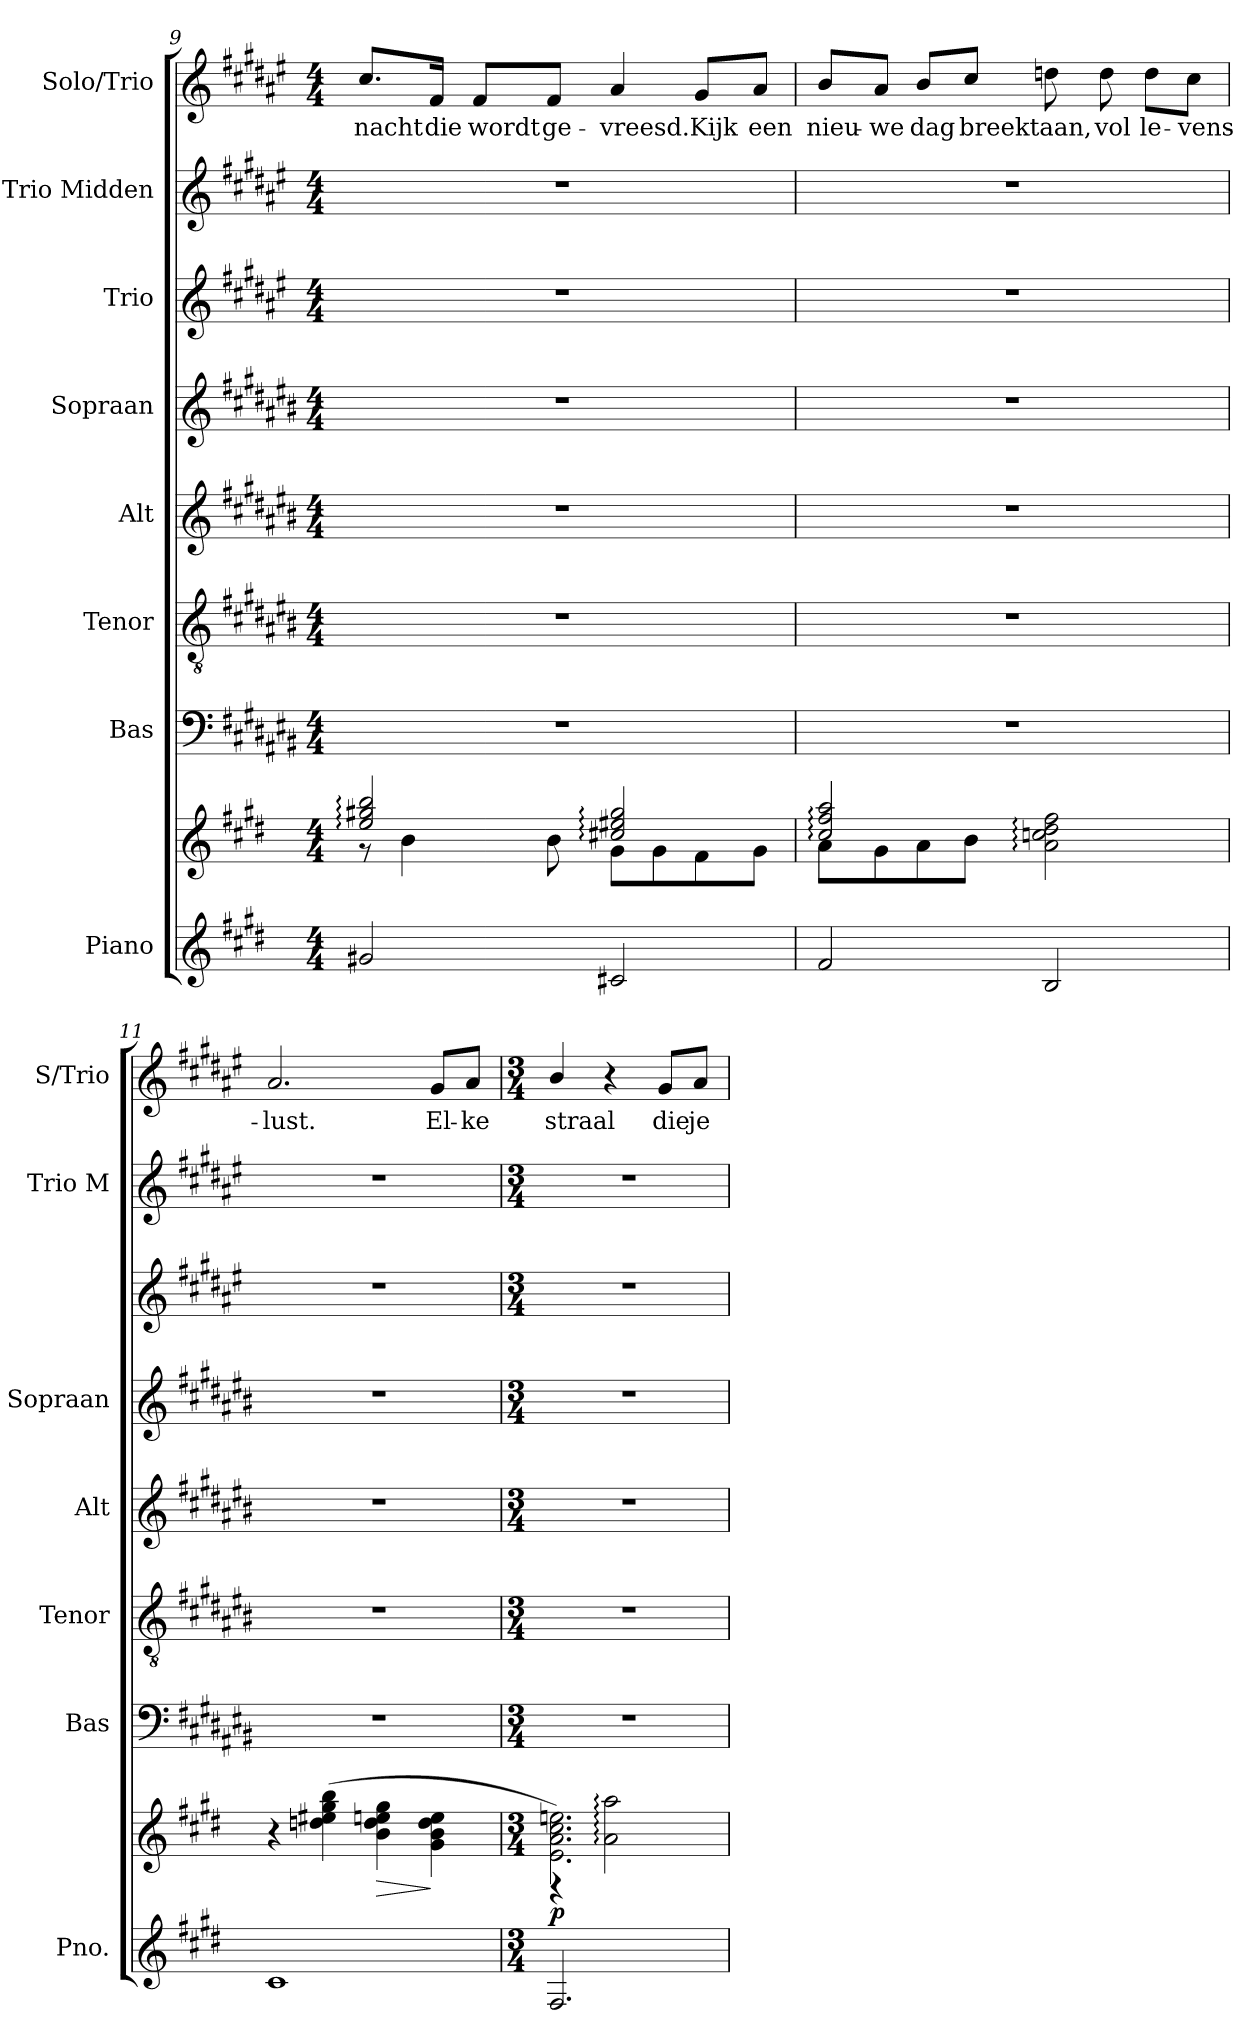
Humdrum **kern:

**kern	**kern	**dynam	**kern	**kern	**kern	**kern	**kern	**kern	**kern	**text
*part8	*part8	*part8	*part7	*part6	*part5	*part4	*part3	*part2	*part1	*part1
*staff9	*staff8	*staff8/9	*staff7	*staff6	*staff5	*staff4	*staff3	*staff2	*staff1	*staff1
*I"Piano	*	*	*I"Bas	*I"Tenor	*I"Alt	*I"Sopraan	*I"Trio	*I"Trio Midden	*I"Solo/Trio	*
*I'Pno.	*	*	*I'Bas	*I'Tenor	*I'Alt	*I'Sopraan	*	*I'Trio M	*I'S/Trio	*
!!LO:LB:g=z
*clefG2	*clefG2	*	*clefF4	*clefGv2	*clefG2	*clefG2	*clefG2	*clefG2	*clefG2	*
*	*	*	*ITrd5c9	*ITrd5c9	*ITrd5c9	*ITrd5c9	*ITrd1c2	*ITrd1c2	*ITrd1c2	*
*k[f#c#g#d#]	*k[f#c#g#d#]	*	*k[f#c#g#d#]	*k[f#c#g#d#]	*k[f#c#g#d#]	*k[f#c#g#d#]	*k[f#c#g#d#]	*k[f#c#g#d#]	*k[f#c#g#d#]	*
*M4/4	*M4/4	*	*M4/4	*M4/4	*M4/4	*M4/4	*M4/4	*M4/4	*M4/4	*
=9	=9	=9	=9	=9	=9	=9	=9	=9	=9	=9
*	*^	*	*	*	*	*	*	*	*	*
!	!	!	!	!	!	!	!	!	!	!	!LO:LY:b
2g#X/	2ee/: 2gg#X/: 2bb/:	8r	.	1r	1r	1r	1r	1r	1r	8.b/L	nacht
.	.	4b\	.	.	.	.	.	.	.	.	.
!	!	!	!	!	!	!	!	!	!	!	!LO:LY:b
.	.	.	.	.	.	.	.	.	.	16e/Jk	die
!	!	!	!	!	!	!	!	!	!	!	!LO:LY:b
.	.	.	.	.	.	.	.	.	.	8e/L	wordt
!	!	!	!	!	!	!	!	!	!	!	!LO:LY:b
.	.	8b\	.	.	.	.	.	.	.	8e/J	ge-
!	!	!	!	!	!	!	!	!	!	!	!LO:LY:b
2c#X/	2cc#X/: 2ee#X/: 2gg#/:	8g#\L	.	.	.	.	.	.	.	4g#/	-vreesd.
.	.	8g#\	.	.	.	.	.	.	.	.	.
!	!	!	!	!	!	!	!	!	!	!	!LO:LY:b
.	.	8f#\	.	.	.	.	.	.	.	8f#/L	Kijk
!	!	!	!	!	!	!	!	!	!	!	!LO:LY:b
.	.	8g#\J	.	.	.	.	.	.	.	8g#/J	een
=10	=10	=10	=10	=10	=10	=10	=10	=10	=10	=10	=10
!	!	!	!	!	!	!	!	!	!	!	!LO:LY:b
2f#/	2cc#/: 2ff#/: 2aa/:	8a\L	.	1r	1r	1r	1r	1r	1r	8a/L	nieu-
!	!	!	!	!	!	!	!	!	!	!	!LO:LY:b
.	.	8g#\	.	.	.	.	.	.	.	8g#/J	-we
!	!	!	!	!	!	!	!	!	!	!	!LO:LY:b
.	.	8a\	.	.	.	.	.	.	.	8a/L	dag
!	!	!	!	!	!	!	!	!	!	!	!LO:LY:b
.	.	8b\J	.	.	.	.	.	.	.	8b/J	breekt
!	!	!	!	!	!	!	!	!	!	!	!LO:LY:b
2B/	2a\: 2ccn\: 2dd#\: 2ff#\:	2ryy	.	.	.	.	.	.	.	8ccn\	aan,
!	!	!	!	!	!	!	!	!	!	!	!LO:LY:b
.	.	.	.	.	.	.	.	.	.	8cc\	vol
!	!	!	!	!	!	!	!	!	!	!	!LO:LY:b
.	.	.	.	.	.	.	.	.	.	8cc\L	le-
!	!	!	!	!	!	!	!	!	!	!	!LO:LY:b
.	.	.	.	.	.	.	.	.	.	8b\J	-vens-
*	*v	*v	*	*	*	*	*	*	*	*	*
=11	=11	=11	=11	=11	=11	=11	=11	=11	=11	=11
!	!	!	!	!	!	!	!	!	!	!LO:LY:b
1c#	4r	.	1r	1r	1r	1r	1r	1r	2.g#/	-lust.
.	(>4ddn\ 4ee#X\ 4gg#\ 4bb\	.	.	.	.	.	.	.	.	.
!	!	!LO:HP:b	!	!	!	!	!	!	!	!
.	4b\ 4dd\ 4een\ 4gg#\	>	.	.	.	.	.	.	.	.
!	!	!	!	!	!	!	!	!	!	!LO:LY:b
.	4g#\ 4b\ 4dd\ 4ee\	]	.	.	.	.	.	.	8f#/L	El-
!	!	!	!	!	!	!	!	!	!	!LO:LY:b
.	.	.	.	.	.	.	.	.	8g#/J	-ke
!!LO:LB:g=z
=12	=12	=12	=12	=12	=12	=12	=12	=12	=12	=12
*M3/4	*M3/4	*	*M3/4	*M3/4	*M3/4	*M3/4	*M3/4	*M3/4	*M3/4	*
*	*^	*	*	*	*	*	*	*	*	*
!	!	!	!LO:DY:b	!	!	!	!	!	!	!	!LO:LY:b
2.F#/	2.e\ 2.a\ 2.cc#\ 2.een\)	4r	p	2.r	2.r	2.r	2.r	2.r	2.r	4a/	straal
.	.	2a\: 2aa\:	.	.	.	.	.	.	.	4r	.
!	!	!	!	!	!	!	!	!	!	!	!LO:LY:b
.	.	.	.	.	.	.	.	.	.	8f#/L	die
!	!	!	!	!	!	!	!	!	!	!	!LO:LY:b
.	.	.	.	.	.	.	.	.	.	8g#/J	je
*	*v	*v	*	*	*	*	*	*	*	*	*
=	=	=	=	=	=	=	=	=	=	=
*-	*-	*-	*-	*-	*-	*-	*-	*-	*-	*-
